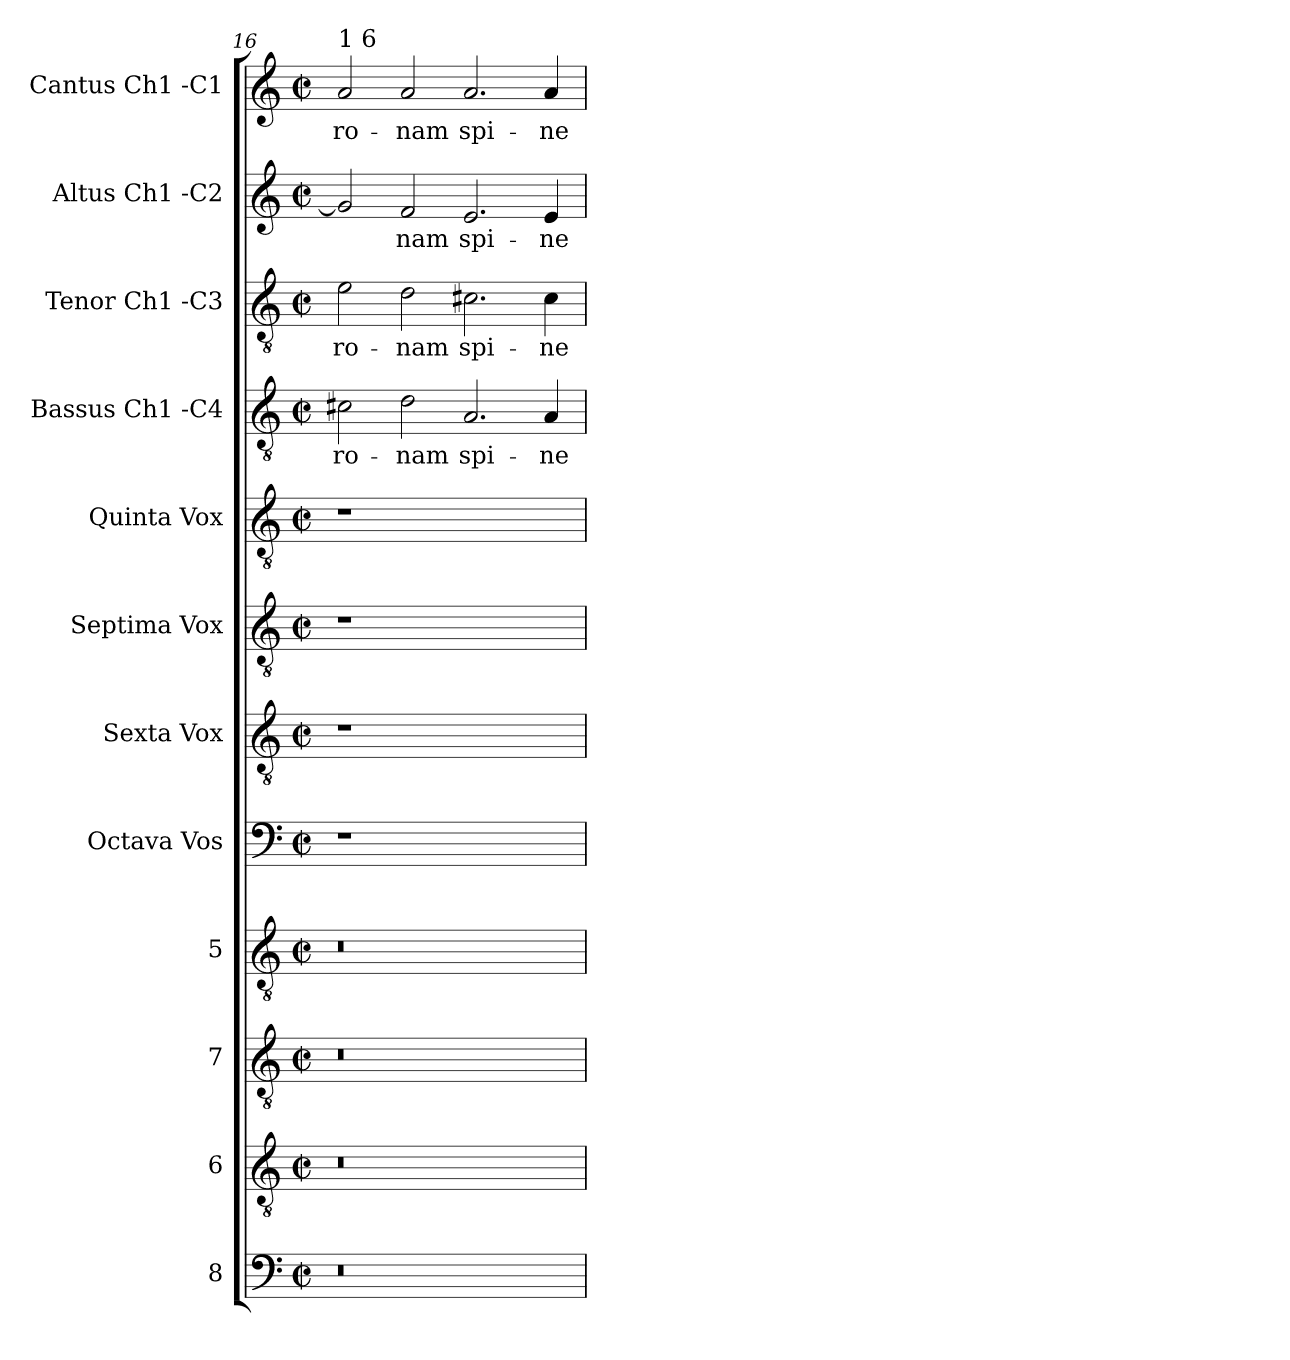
**kern	**kern	**kern	**kern	**kern	**kern	**kern	**kern	**kern	**text	**kern	**text	**kern	**text	**kern	**text
*part12	*part11	*part10	*part9	*part8	*part7	*part6	*part5	*part4	*part4	*part3	*part3	*part2	*part2	*part1	*part1
*staff12	*staff11	*staff10	*staff9	*staff8	*staff7	*staff6	*staff5	*staff4	*staff4	*staff3	*staff3	*staff2	*staff2	*staff1	*staff1
*I"8	*I"6	*I"7	*I"5	*I"Octava  Vos	*I"Sexta  Vox	*I"Septima  Vox	*I"Quinta  Vox	*I"Bassus  Ch1 -C4	*	*I"Tenor  Ch1 -C3	*	*I"Altus  Ch1 -C2	*	*I"Cantus  Ch1 -C1	*
*	*	*	*	*	*	*	*	*I'B	*	*I'T	*	*I'A	*	*I'C	*
!!LO:PB:g=z
*clefF4	*clefGv2	*clefGv2	*clefGv2	*clefF4	*clefGv2	*clefGv2	*clefGv2	*clefGv2	*	*clefGv2	*	*clefG2	*	*clefG2	*
*k[]	*k[]	*k[]	*k[]	*k[]	*k[]	*k[]	*k[]	*k[]	*	*k[]	*	*k[]	*	*k[]	*
*C:	*C:	*C:	*C:	*C:	*C:	*C:	*C:	*C:	*	*C:	*	*C:	*	*C:	*
*M2/2	*M2/2	*M2/2	*M2/2	*M2/2	*M2/2	*M2/2	*M2/2	*M2/2	*	*M2/2	*	*M2/2	*	*M2/2	*
*met(c|)	*met(c|)	*met(c|)	*met(c|)	*met(c|)	*met(c|)	*met(c|)	*met(c|)	*met(c|)	*	*met(c|)	*	*met(c|)	*	*met(c|)	*
=16	=16	=16	=16	=16	=16	=16	=16	=16	=16	=16	=16	=16	=16	=16	=16
!	!	!	!	!	!	!	!	!	!	!	!	!	!	!LO:TX:a:t=1 6	!
!	!	!	!	!	!	!	!	!	!LO:LY:b:cj	!	!LO:LY:b:cj	!	!LO:LY:b:cj	!	!LO:LY:b:cj
0r	0r	0r	0r	1r	1r	1r	1r	2c#X\	-ro-	2e\	-ro-	2g/]	--	2a/	-ro-
!	!	!	!	!	!	!	!	!	!LO:LY:b:cj	!	!LO:LY:b:cj	!	!LO:LY:b:cj	!	!LO:LY:b:cj
.	.	.	.	.	.	.	.	2d\	-nam	2d\	-nam	2f/	-nam	2a/	-nam
!	!	!	!	!	!	!	!	!	!LO:LY:b:cj	!	!LO:LY:b:cj	!	!LO:LY:b:cj	!	!LO:LY:b:cj
.	.	.	.	1ryy	1ryy	1ryy	1ryy	2.A/	spi-	2.c#X\	spi-	2.e/	spi-	2.a/	spi-
!	!	!	!	!	!	!	!	!	!LO:LY:b:cj	!	!LO:LY:b:cj	!	!LO:LY:b:cj	!	!LO:LY:b:cj
.	.	.	.	.	.	.	.	4A/	-ne-	4c#\	-ne-	4e/	-ne-	4a/	-ne-
=	=	=	=	=	=	=	=	=	=	=	=	=	=	=	=
*-	*-	*-	*-	*-	*-	*-	*-	*-	*-	*-	*-	*-	*-	*-	*-
